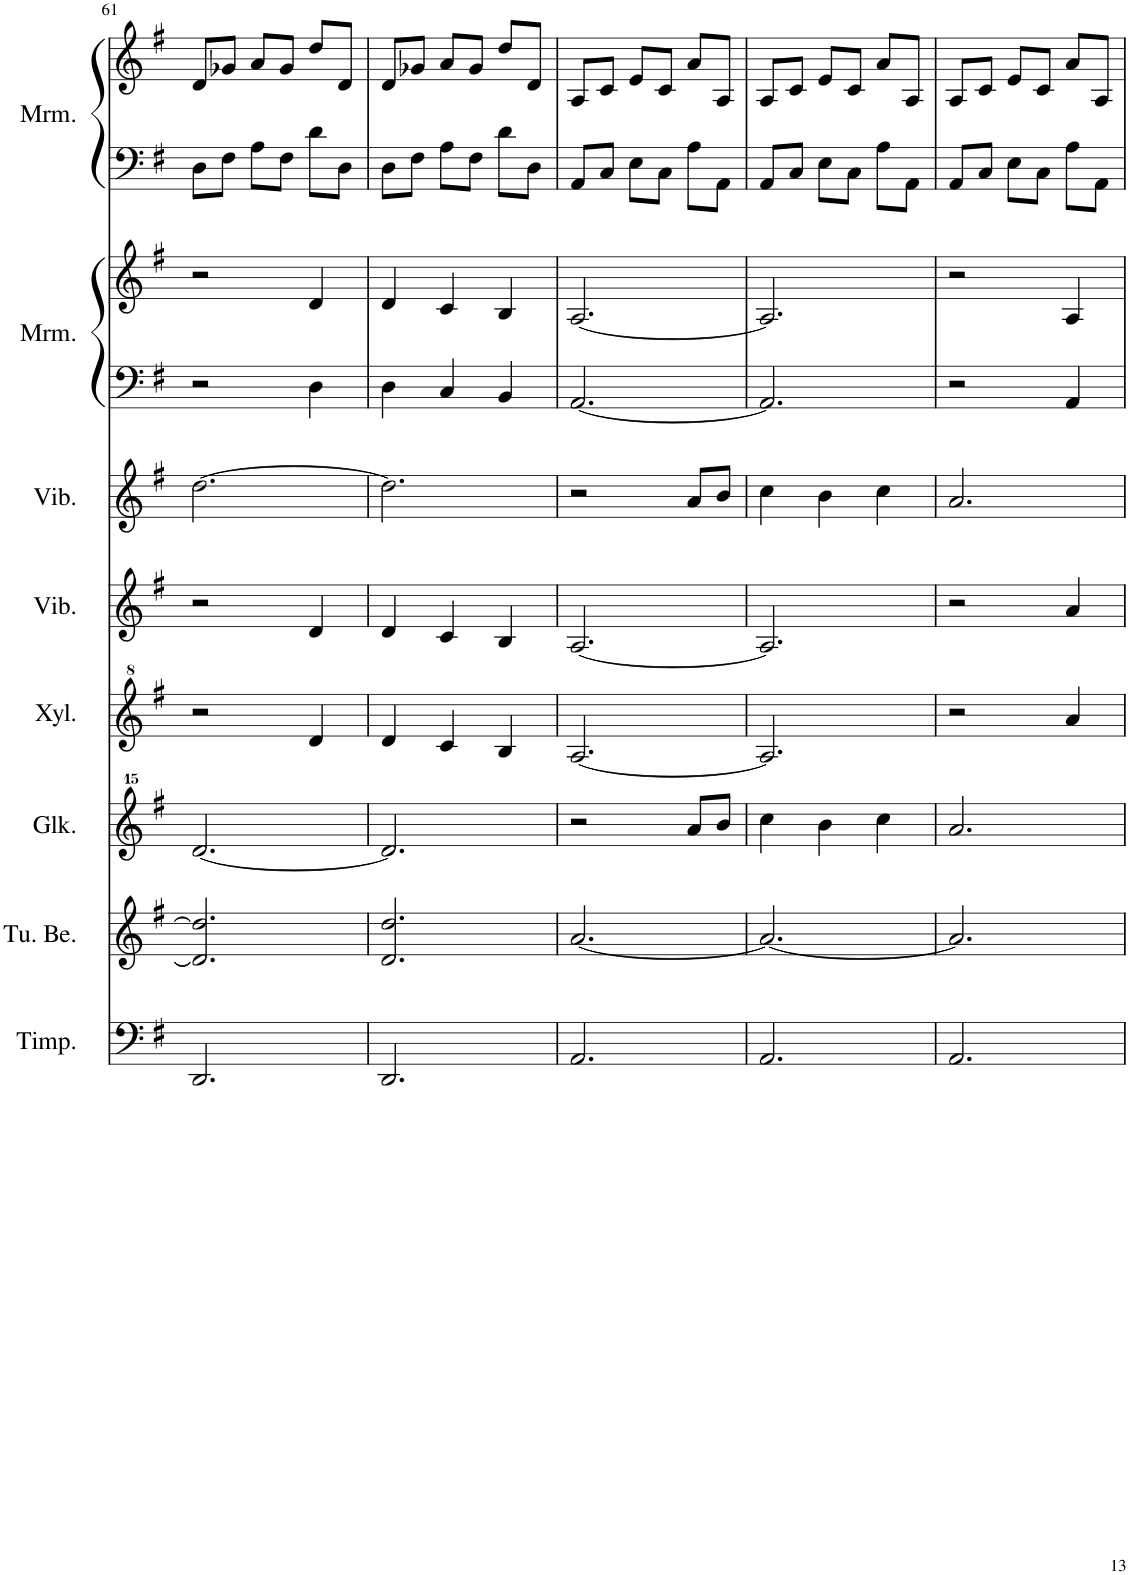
**kern	**kern	**kern	**kern	**kern	**kern	**kern	**kern	**kern	**kern
*part8	*part7	*part6	*part5	*part4	*part3	*part2	*part2	*part1	*part1
*staff10	*staff9	*staff8	*staff7	*staff6	*staff5	*staff4	*staff3	*staff2	*staff1
*I"Timpani	*I"Tubular Bells	*I"Glockenspiel	*I"Xylophone	*I"Vibraphone	*I"Vibraphone	*I"Marimba	*	*I"Marimba	*
*I'Timp.	*I'Tu. Be.	*I'Glk.	*I'Xyl.	*I'Vib.	*I'Vib.	*I'Mrm.	*	*I'Mrm.	*
!!LO:PB:g=z
*clefF4	*clefG2	*clefG^^2	*clefG^2	*clefG2	*clefG2	*clefF4	*clefG2	*clefF4	*clefG2
*k[f#]	*k[f#]	*k[f#]	*k[f#]	*k[f#]	*k[f#]	*k[f#]	*k[f#]	*k[f#]	*k[f#]
*M3/4	*M3/4	*M3/4	*M3/4	*M3/4	*M3/4	*M3/4	*M3/4	*M3/4	*M3/4
=61	=61	=61	=61	=61	=61	=61	=61	=61	=61
2.DD/	2.d/] 2.dd/]	[2.ddd/	2r	2r	[2.dd\	2r	2r	8D\L	8d/L
.	.	.	.	.	.	.	.	8F#\J	8g-X/J
.	.	.	.	.	.	.	.	8A\L	8a/L
.	.	.	.	.	.	.	.	8F#\J	8g-/J
.	.	.	4dd/	4d/	.	4D\	4d/	8d\L	8dd/L
.	.	.	.	.	.	.	.	8D\J	8d/J
=62	=62	=62	=62	=62	=62	=62	=62	=62	=62
2.DD/	2.d/ 2.dd/	2.ddd/]	4dd/	4d/	2.dd\]	4D\	4d/	8D\L	8d/L
.	.	.	.	.	.	.	.	8F#\J	8g-X/J
.	.	.	4cc/	4c/	.	4C/	4c/	8A\L	8a/L
.	.	.	.	.	.	.	.	8F#\J	8g-/J
.	.	.	4b/	4B/	.	4BB/	4B/	8d\L	8dd/L
.	.	.	.	.	.	.	.	8D\J	8d/J
=63	=63	=63	=63	=63	=63	=63	=63	=63	=63
2.AA/	[2.a/	2r	[2.a/	[2.A/	2r	[2.AA/	[2.A/	8AA/L	8A/L
.	.	.	.	.	.	.	.	8C/J	8c/J
.	.	.	.	.	.	.	.	8E\L	8e/L
.	.	.	.	.	.	.	.	8C\J	8c/J
.	.	8aaa/L	.	.	8a/L	.	.	8A\L	8a/L
.	.	8bbb/J	.	.	8b/J	.	.	8AA\J	8A/J
=64	=64	=64	=64	=64	=64	=64	=64	=64	=64
2.AA/	2.a/_	4cccc\	2.a/]	2.A/]	4cc\	2.AA/]	2.A/]	8AA/L	8A/L
.	.	.	.	.	.	.	.	8C/J	8c/J
.	.	4bbb\	.	.	4b\	.	.	8E\L	8e/L
.	.	.	.	.	.	.	.	8C\J	8c/J
.	.	4cccc\	.	.	4cc\	.	.	8A\L	8a/L
.	.	.	.	.	.	.	.	8AA\J	8A/J
=65	=65	=65	=65	=65	=65	=65	=65	=65	=65
2.AA/	2.a/]	2.aaa/	2r	2r	2.a/	2r	2r	8AA/L	8A/L
.	.	.	.	.	.	.	.	8C/J	8c/J
.	.	.	.	.	.	.	.	8E\L	8e/L
.	.	.	.	.	.	.	.	8C\J	8c/J
.	.	.	4aa/	4a/	.	4AA/	4A/	8A\L	8a/L
.	.	.	.	.	.	.	.	8AA\J	8A/J
=	=	=	=	=	=	=	=	=	=
*-	*-	*-	*-	*-	*-	*-	*-	*-	*-
